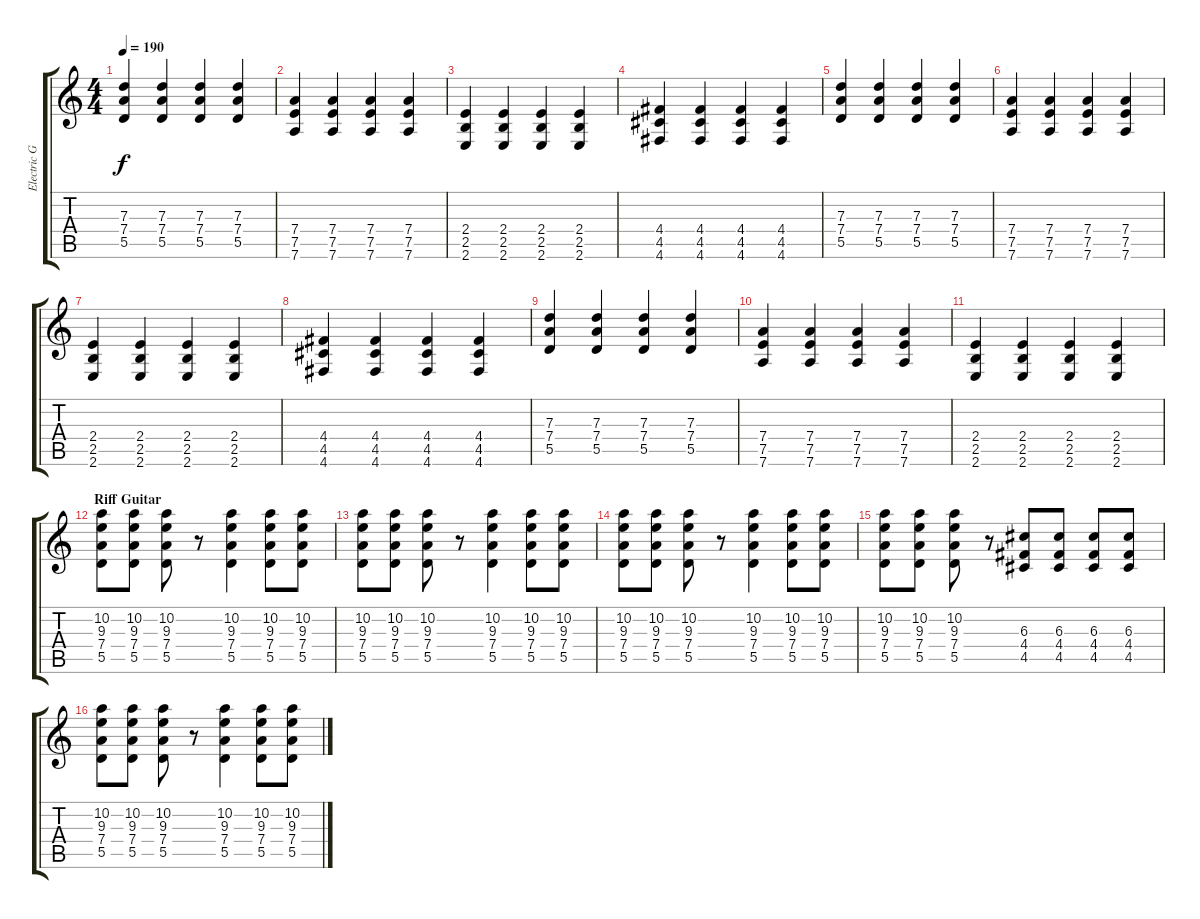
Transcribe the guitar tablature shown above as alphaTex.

\track ("Electric Guitar - 2nd" "Electric G") {instrument overdrivenguitar}
\staff {score tabs}
\tuning (E4 B3 G3 D3 A2 D2) {hide}
\ts (4 4)
\tempo 190
\clef g2
\ks c
(7.3 7.4 5.5).4{dy f} (7.3 7.4 5.5).4 (7.3 7.4 5.5).4 (7.3 7.4 5.5).4 |
(7.4 7.5 7.6).4 (7.4 7.5 7.6).4 (7.4 7.5 7.6).4 (7.4 7.5 7.6).4 |
(2.4 2.5 2.6).4 (2.4 2.5 2.6).4 (2.4 2.5 2.6).4 (2.4 2.5 2.6).4 |
(4.4 4.5 4.6).4 (4.4 4.5 4.6).4 (4.4 4.5 4.6).4 (4.4 4.5 4.6).4 |
(7.3 7.4 5.5).4 (7.3 7.4 5.5).4 (7.3 7.4 5.5).4 (7.3 7.4 5.5).4 |
(7.4 7.5 7.6).4 (7.4 7.5 7.6).4 (7.4 7.5 7.6).4 (7.4 7.5 7.6).4 |
(2.4 2.5 2.6).4 (2.4 2.5 2.6).4 (2.4 2.5 2.6).4 (2.4 2.5 2.6).4 |
(4.4 4.5 4.6).4 (4.4 4.5 4.6).4 (4.4 4.5 4.6).4 (4.4 4.5 4.6).4 |
(7.3 7.4 5.5).4 (7.3 7.4 5.5).4 (7.3 7.4 5.5).4 (7.3 7.4 5.5).4 |
(7.4 7.5 7.6).4 (7.4 7.5 7.6).4 (7.4 7.5 7.6).4 (7.4 7.5 7.6).4 |
(2.4 2.5 2.6).4 (2.4 2.5 2.6).4 (2.4 2.5 2.6).4 (2.4 2.5 2.6).4 |
\section ("" "Riff Guitar")
(10.2 9.3 7.4 5.5).8{volume 9} (10.2 9.3 7.4 5.5).8 (10.2 9.3 7.4 5.5).8 r.8 (10.2 9.3 7.4 5.5).4 (10.2 9.3 7.4 5.5).8 (10.2 9.3 7.4 5.5).8 |
(10.2 9.3 7.4 5.5).8 (10.2 9.3 7.4 5.5).8 (10.2 9.3 7.4 5.5).8 r.8 (10.2 9.3 7.4 5.5).4 (10.2 9.3 7.4 5.5).8 (10.2 9.3 7.4 5.5).8 |
(10.2 9.3 7.4 5.5).8 (10.2 9.3 7.4 5.5).8 (10.2 9.3 7.4 5.5).8 r.8 (10.2 9.3 7.4 5.5).4 (10.2 9.3 7.4 5.5).8 (10.2 9.3 7.4 5.5).8 |
(10.2 9.3 7.4 5.5).8 (10.2 9.3 7.4 5.5).8 (10.2 9.3 7.4 5.5).8 r.8 (6.3 4.4 4.5).8 (6.3 4.4 4.5).8 (6.3 4.4 4.5).8 (6.3 4.4 4.5).8 |
(10.2 9.3 7.4 5.5).8 (10.2 9.3 7.4 5.5).8 (10.2 9.3 7.4 5.5).8 r.8 (10.2 9.3 7.4 5.5).4 (10.2 9.3 7.4 5.5).8 (10.2 9.3 7.4 5.5).8
